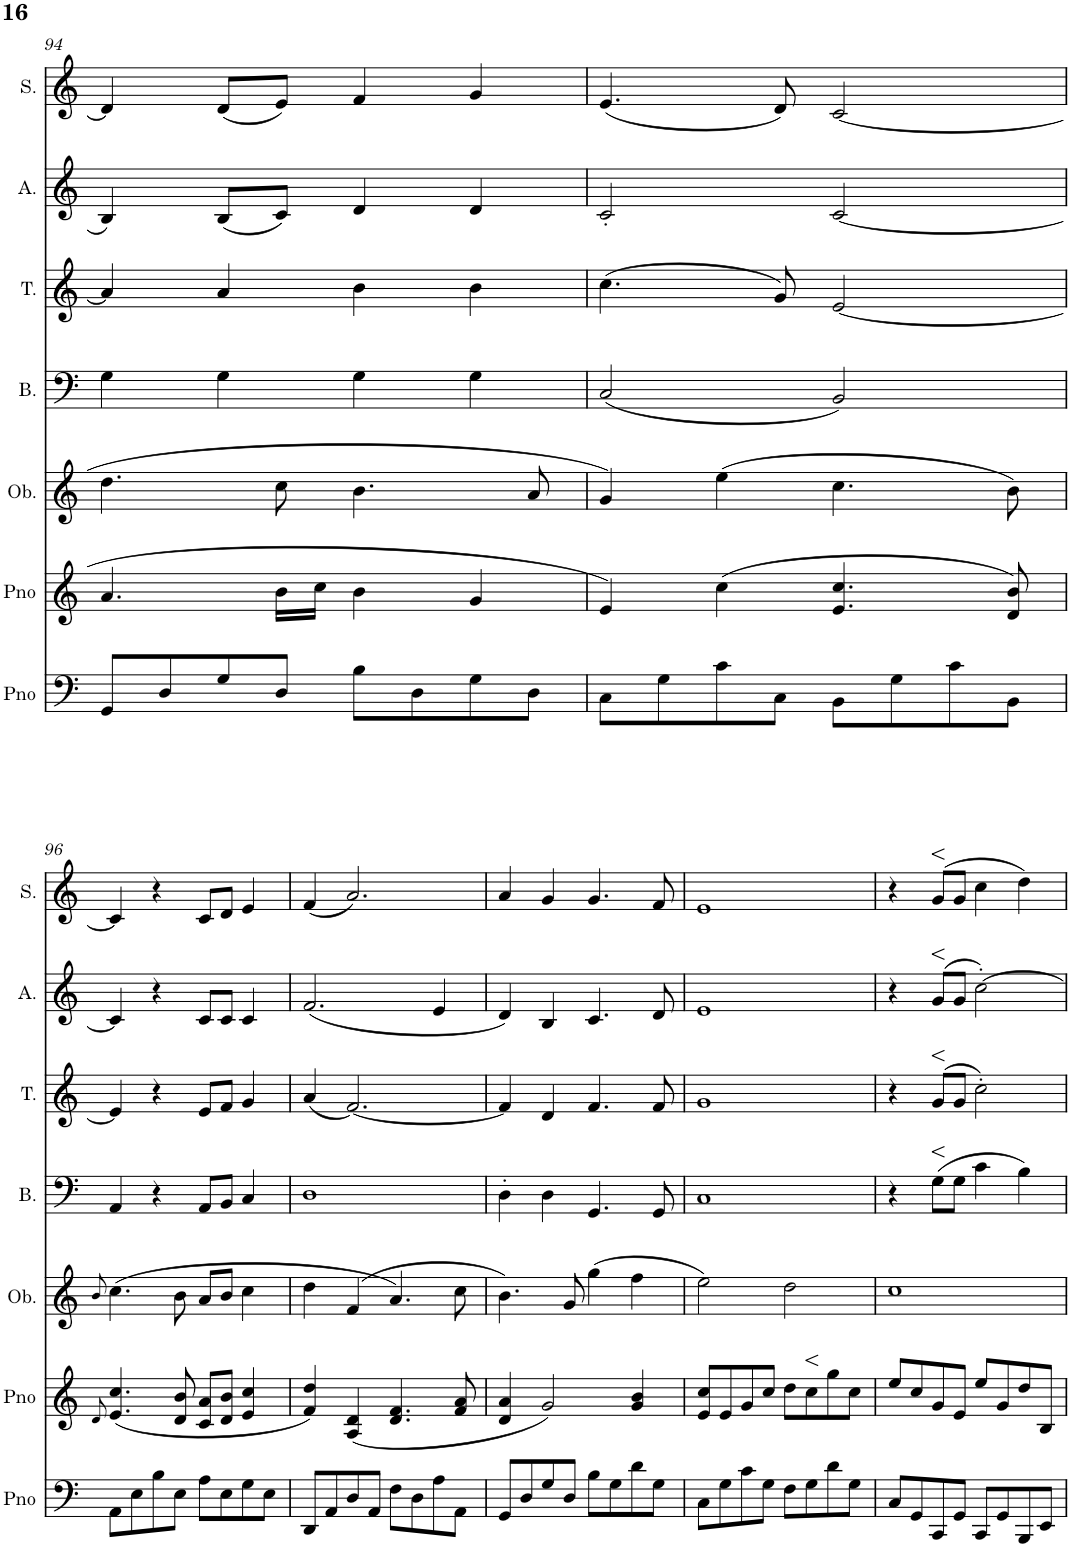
**kern	**kern	**kern	**kern	**dynam	**kern	**dynam	**kern	**dynam	**kern	**dynam
*part7	*part6	*part5	*part4	*part4	*part3	*part3	*part2	*part2	*part1	*part1
*staff7	*staff6	*staff5	*staff4	*staff4	*staff3	*staff3	*staff2	*staff2	*staff1	*staff1
*I"Piano	*I"Piano	*I"Oboe	*I"Bass	*	*I"Tenor	*	*I"Alto	*	*I"Soprano	*
*I'Pno	*I'Pno	*I'Ob.	*I'B.	*	*I'T.	*	*I'A.	*	*I'S.	*
!!LO:PB:g=z
*clefF4	*clefG2	*clefG2	*clefF4	*	*clefG2	*	*clefG2	*	*clefG2	*
*k[]	*k[]	*k[]	*k[]	*	*k[]	*	*k[]	*	*k[]	*
*M4/4	*M4/4	*	*	*	*	*	*M4/4	*	*M4/4	*
*met(c)	*met(c)	*	*	*	*	*	*met(c)	*	*met(c)	*
=94	=94	=94	=94	=94	=94	=94	=94	=94	=94	=94
8GG/L	4.a/	4.dd\	4G\	.	4a/]	.	4B/	.	4d/]	.
8D/	.	.	.	.	.	.	.	.	.	.
8G/	.	.	4G\	.	4a/	.	(8B/L	.	(8d/L	.
8D/J	16b\LL	8cc\	.	.	.	.	8c/J)	.	8e/J)	.
.	16cc\JJ	.	.	.	.	.	.	.	.	.
8B\L	4b\	4.b\	4G\	.	4b\	.	4d/	.	4f/	.
8D\	.	.	.	.	.	.	.	.	.	.
8G\	4g/	.	4G\	.	4b\	.	4d/	.	4g/	.
8D\J	.	8a/	.	.	.	.	.	.	.	.
=95	=95	=95	=95	=95	=95	=95	=95	=95	=95	=95
8C\L	4e/	4g/	(2C/	.	(4.cc\	.	2c'/	.	(4.e/	.
8G\	.	.	.	.	.	.	.	.	.	.
8c\	(4cc\	(4ee\	.	.	.	.	.	.	.	.
8C\J	.	.	.	.	8g/)	.	.	.	8d/)	.
8BB\L	4.e/ 4.cc/	4.cc\	2BB/)	.	[2e/	.	[2c/	.	[2c/	.
8G\	.	.	.	.	.	.	.	.	.	.
8c\	.	.	.	.	.	.	.	.	.	.
8BB\J	8d/ 8b/)	8b\)	.	.	.	.	.	.	.	.
!!LO:LB:g=z
=96	=96	=96	=96	=96	=96	=96	=96	=96	=96	=96
.	8qd/	8qb/	.	.	.	.	.	.	.	.
8AA\L	(4.e/ 4.cc/	(4.cc\	4AA/	.	4e/]	.	4c/]	.	4c/]	.
8E\	.	.	.	.	.	.	.	.	.	.
8B\	.	.	4r	.	4r	.	4r	.	4r	.
8E\J	8d/ 8b/	8b\	.	.	.	.	.	.	.	.
8A\L	8c/ 8a/L	8a/L	8AA/L	.	8e/L	.	8c/L	.	8c/L	.
8E\	8d/ 8b/J	8b/J	8BB/J	.	8f/J	.	8c/J	.	8d/J	.
8G\	4e/ 4cc/	4cc\	4C/	.	4g/	.	4c/	.	4e/	.
8E\J	.	.	.	.	.	.	.	.	.	.
=97	=97	=97	=97	=97	=97	=97	=97	=97	=97	=97
8DD/L	4f/ 4dd/)	4dd\	1D	.	(4a/	.	(2.f/	.	(4f/	.
8AA/	.	.	.	.	.	.	.	.	.	.
8D/	(4A/ 4d/	(4f/	.	.	[2.f/)	.	.	.	2.a/)	.
8AA/J	.	.	.	.	.	.	.	.	.	.
8F\L	4.d/ 4.f/	4.a/)	.	.	.	.	.	.	.	.
8D\	.	.	.	.	.	.	.	.	.	.
8A\	.	.	.	.	.	.	4e/	.	.	.
8AA\J	8f/ 8a/	8cc\	.	.	.	.	.	.	.	.
=98	=98	=98	=98	=98	=98	=98	=98	=98	=98	=98
8GG/L	4d/ 4a/	4.b\)	4D'\	.	4f/]	.	4d/)	.	4a/	.
8D/	.	.	.	.	.	.	.	.	.	.
8G/	2g/)	.	4D\	.	4d/	.	4B/	.	4g/	.
8D/J	.	8g/	.	.	.	.	.	.	.	.
8B\L	.	(4gg\	4.GG/	.	4.f/	.	4.c/	.	4.g/	.
8G\	.	.	.	.	.	.	.	.	.	.
8d\	4g/ 4b/	4ff\	.	.	.	.	.	.	.	.
8G\J	.	.	8GG/	.	8f/	.	8d/	.	8f/	.
=99	=99	=99	=99	=99	=99	=99	=99	=99	=99	=99
8C\L	8e/ 8cc/L	2ee\)	1C	.	1g	.	1e	.	1e	.
8G\	8e/	.	.	.	.	.	.	.	.	.
8c\	8g/	.	.	.	.	.	.	.	.	.
8G\J	8cc/J	.	.	.	.	.	.	.	.	.
8F\L	8dd\L	2dd\	.	.	.	.	.	.	.	.
8G\	8cc\	.	.	.	.	.	.	.	.	.
8d\	8gg\	.	.	.	.	.	.	.	.	.
8G\J	8cc\J	.	.	.	.	.	.	.	.	.
=100	=100	=100	=100	=100	=100	=100	=100	=100	=100	=100
8C/L	8ee/L	1cc	4r	.	4r	.	4r	.	4r	.
8GG/	8cc/	.	.	.	.	.	.	.	.	.
!	!	!	!	!LO:HP:b	!	!LO:HP:b	!	!LO:HP:b	!	!LO:HP:b
8CC/	8g/	.	(8G\L	<	(8g/L	<	(8g/L	<	(8g/L	<
8GG/J	8e/J	.	8G\J	[	8g/J	[	8g/J	[	8g/J	[
8CC/L	8ee/L	.	4c\	.	2cc'\)	.	[2cc'\)	.	4cc\	.
8GG/	8g/	.	.	.	.	.	.	.	.	.
8BBB/	8dd/	.	4B\)	.	.	.	.	.	4dd\)	.
8EE/J	8B/J	.	.	.	.	.	.	.	.	.
=	=	=	=	=	=	=	=	=	=	=
*-	*-	*-	*-	*-	*-	*-	*-	*-	*-	*-
